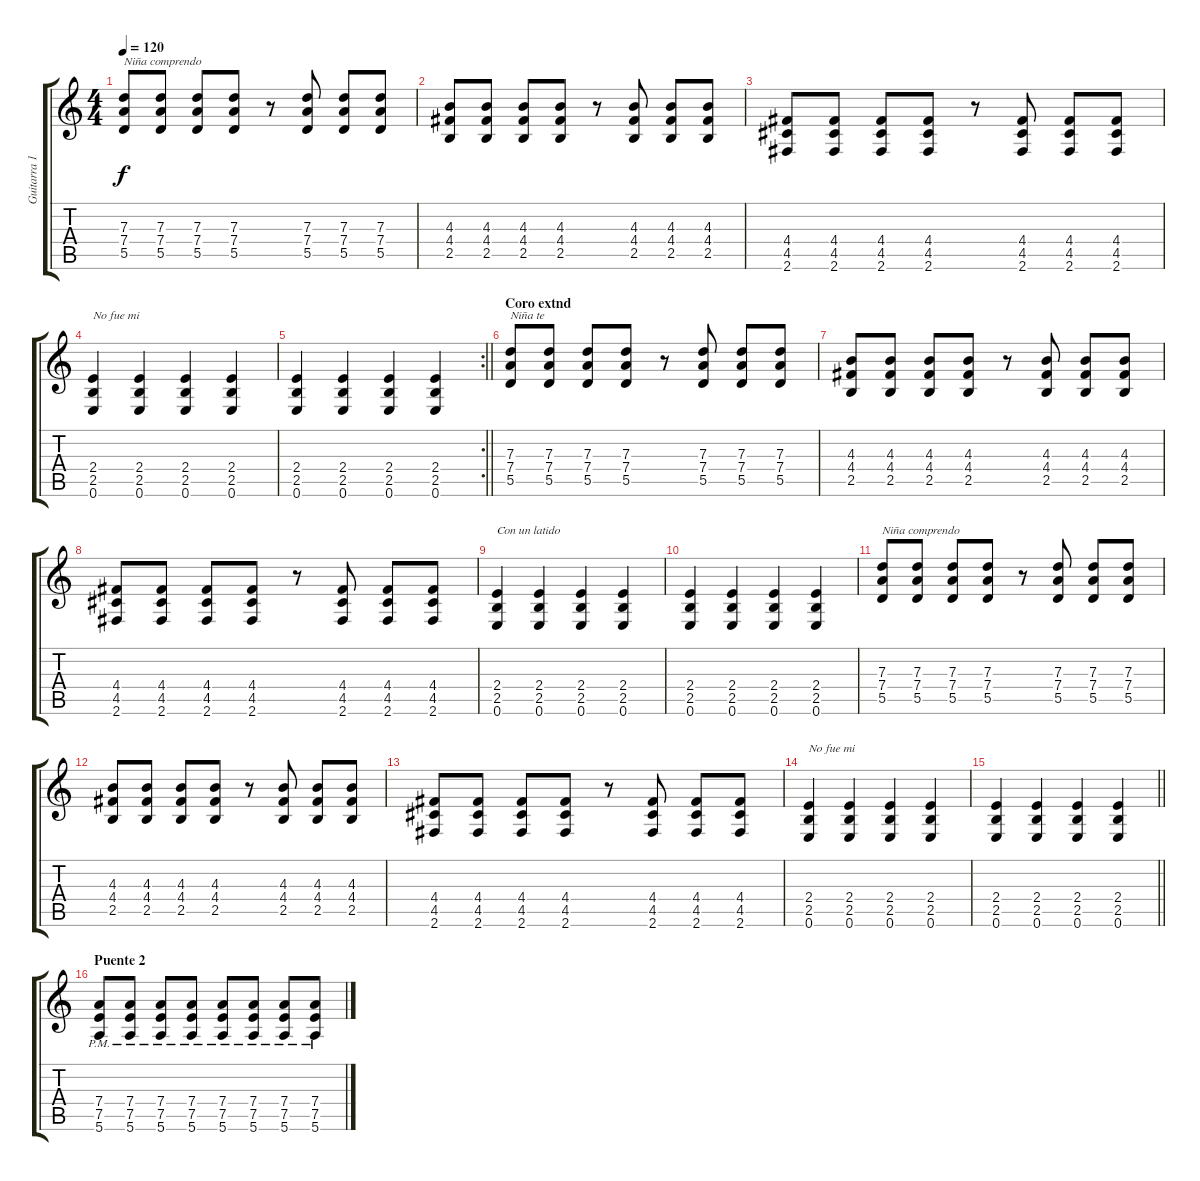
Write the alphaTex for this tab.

\track ("Guitarra 1" "Guitarra 1") {instrument distortionguitar}
\staff {score tabs}
\tuning (E4 B3 G3 D3 A2 E2) {hide}
\ts (4 4)
\tempo 120
\clef g2
\ks c
(7.3 7.4 5.5).8{txt "Niña comprendo" dy f} (7.3 7.4 5.5).8 (7.3 7.4 5.5).8 (7.3 7.4 5.5).8 r.8 (7.3 7.4 5.5).8 (7.3 7.4 5.5).8 (7.3 7.4 5.5).8 |
(4.3 4.4 2.5).8 (4.3 4.4 2.5).8 (4.3 4.4 2.5).8 (4.3 4.4 2.5).8 r.8 (4.3 4.4 2.5).8 (4.3 4.4 2.5).8 (4.3 4.4 2.5).8 |
(4.4 4.5 2.6).8 (4.4 4.5 2.6).8 (4.4 4.5 2.6).8 (4.4 4.5 2.6).8 r.8 (4.4 4.5 2.6).8 (4.4 4.5 2.6).8 (4.4 4.5 2.6).8 |
(2.4 2.5 0.6).4{txt "No fue mi"} (2.4 2.5 0.6).4 (2.4 2.5 0.6).4 (2.4 2.5 0.6).4 |
\rc 2
\barLineRight lightlight
(2.4 2.5 0.6).4 (2.4 2.5 0.6).4 (2.4 2.5 0.6).4 (2.4 2.5 0.6).4 |
\section ("" "Coro extnd")
(7.3 7.4 5.5).8{txt "Niña te"} (7.3 7.4 5.5).8 (7.3 7.4 5.5).8 (7.3 7.4 5.5).8 r.8 (7.3 7.4 5.5).8 (7.3 7.4 5.5).8 (7.3 7.4 5.5).8 |
(4.3 4.4 2.5).8 (4.3 4.4 2.5).8 (4.3 4.4 2.5).8 (4.3 4.4 2.5).8 r.8 (4.3 4.4 2.5).8 (4.3 4.4 2.5).8 (4.3 4.4 2.5).8 |
(4.4 4.5 2.6).8 (4.4 4.5 2.6).8 (4.4 4.5 2.6).8 (4.4 4.5 2.6).8 r.8 (4.4 4.5 2.6).8 (4.4 4.5 2.6).8 (4.4 4.5 2.6).8 |
(2.4 2.5 0.6).4{txt "Con un latido"} (2.4 2.5 0.6).4 (2.4 2.5 0.6).4 (2.4 2.5 0.6).4 |
(2.4 2.5 0.6).4 (2.4 2.5 0.6).4 (2.4 2.5 0.6).4 (2.4 2.5 0.6).4 |
(7.3 7.4 5.5).8{txt "Niña comprendo"} (7.3 7.4 5.5).8 (7.3 7.4 5.5).8 (7.3 7.4 5.5).8 r.8 (7.3 7.4 5.5).8 (7.3 7.4 5.5).8 (7.3 7.4 5.5).8 |
(4.3 4.4 2.5).8 (4.3 4.4 2.5).8 (4.3 4.4 2.5).8 (4.3 4.4 2.5).8 r.8 (4.3 4.4 2.5).8 (4.3 4.4 2.5).8 (4.3 4.4 2.5).8 |
(4.4 4.5 2.6).8 (4.4 4.5 2.6).8 (4.4 4.5 2.6).8 (4.4 4.5 2.6).8 r.8 (4.4 4.5 2.6).8 (4.4 4.5 2.6).8 (4.4 4.5 2.6).8 |
(2.4 2.5 0.6).4{txt "No fue mi"} (2.4 2.5 0.6).4 (2.4 2.5 0.6).4 (2.4 2.5 0.6).4 |
\barLineRight lightlight
(2.4 2.5 0.6).4 (2.4 2.5 0.6).4 (2.4 2.5 0.6).4 (2.4 2.5 0.6).4 |
\section ("" "Puente 2")
(7.4{pm} 7.5{pm} 5.6{pm}).8 (7.4{pm} 7.5{pm} 5.6{pm}).8 (7.4{pm} 7.5{pm} 5.6{pm}).8 (7.4{pm} 7.5{pm} 5.6{pm}).8 (7.4{pm} 7.5{pm} 5.6{pm}).8 (7.4{pm} 7.5{pm} 5.6{pm}).8 (7.4{pm} 7.5{pm} 5.6{pm}).8 (7.4{pm} 7.5{pm} 5.6{pm}).8
